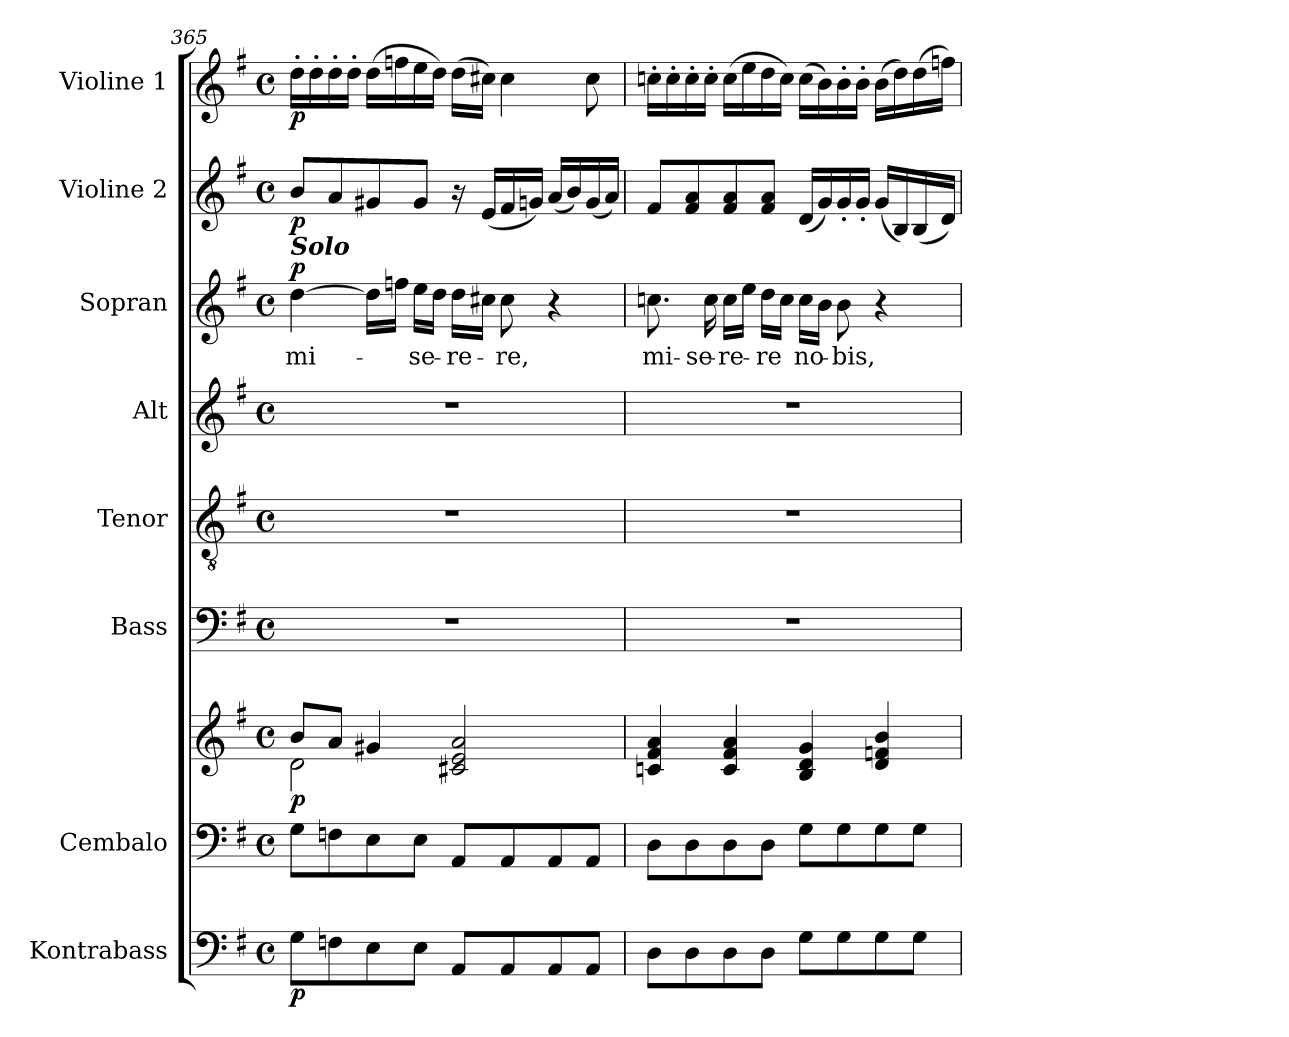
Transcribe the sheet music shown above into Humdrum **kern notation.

**kern	**dynam	**kern	**kern	**dynam	**kern	**kern	**kern	**kern	**text	**dynam	**kern	**dynam	**kern	**dynam
*part8	*part8	*part7	*part7	*part7	*part6	*part5	*part4	*part3	*part3	*part3	*part2	*part2	*part1	*part1
*staff9	*staff9	*staff8	*staff7	*staff7/8	*staff6	*staff5	*staff4	*staff3	*staff3	*staff3	*staff2	*staff2	*staff1	*staff1
*I"Kontrabass	*	*I"Cembalo	*	*	*I"Bass	*I"Tenor	*I"Alt	*I"Sopran	*	*	*I"Violine 2	*	*I"Violine 1	*
*I'Kb.	*	*I'Cemb.	*	*	*I'B.	*I'T.	*I'A.	*I'S.	*	*	*I'Vl. 2	*	*I'Vl. 1	*
!!LO:PB:g=z
*clefF4	*	*clefF4	*clefG2	*	*clefF4	*clefGv2	*clefG2	*clefG2	*	*	*clefG2	*	*clefG2	*
*ITrd7c12	*	*	*	*	*	*	*	*	*	*	*	*	*	*
*k[f#]	*	*k[f#]	*k[f#]	*	*k[f#]	*k[f#]	*k[f#]	*k[f#]	*	*	*k[f#]	*	*k[f#]	*
*G:	*	*G:	*G:	*	*G:	*G:	*G:	*G:	*	*	*G:	*	*G:	*
*M4/4	*	*M4/4	*M4/4	*	*M4/4	*M4/4	*M4/4	*M4/4	*	*	*M4/4	*	*M4/4	*
*met(c)	*	*met(c)	*met(c)	*	*met(c)	*met(c)	*met(c)	*met(c)	*	*	*met(c)	*	*met(c)	*
=365	=365	=365	=365	=365	=365	=365	=365	=365	=365	=365	=365	=365	=365	=365
*	*	*	*^	*	*	*	*	*	*	*	*	*	*	*
!	!	!	!	!	!	!	!	!	!LO:TX:a:Bi:t=Solo	!	!	!	!	!	!
!	!LO:DY:b	!	!	!	!LO:DY:b	!	!	!	!	!LO:LY:b	!LO:DY:a	!	!LO:DY:b	!	!LO:DY:b
8GG\L	p	8G\L	8b/L	2d\	p	1r	1r	1r	[4dd\	mi-	p	8b/L	p	16dd'>\LL	p
.	.	.	.	.	.	.	.	.	.	.	.	.	.	16dd'>\	.
8FFn\	.	8Fn\	8a/J	.	.	.	.	.	.	.	.	8a/	.	16dd'>\	.
.	.	.	.	.	.	.	.	.	.	.	.	.	.	16dd'>\JJ	.
8EE\	.	8E\	4g#X/	.	.	.	.	.	16dd\LL]	.	.	8g#X/	.	(>16dd\LL	.
.	.	.	.	.	.	.	.	.	16ffn\JJ	.	.	.	.	16ffn\	.
!	!	!	!	!	!	!	!	!	!	!LO:LY:b	!	!	!	!	!
8EE\J	.	8E\J	.	.	.	.	.	.	16ee\LL	-se-	.	8g#/J	.	16ee\	.
.	.	.	.	.	.	.	.	.	16dd\JJ	.	.	.	.	16dd\JJ)	.
!	!	!	!	!	!	!	!	!	!	!LO:LY:b	!	!	!	!	!
8AAA/L	.	8AA/L	2c#X/ 2e/ 2a/	2ryy	.	.	.	.	16dd\LL	-re-	.	16r	.	(>16dd\LL	.
.	.	.	.	.	.	.	.	.	16cc#X\JJ	.	.	(<16e/LL	.	16cc#X\JJ)	.
!	!	!	!	!	!	!	!	!	!	!LO:LY:b	!	!	!	!	!
8AAA/	.	8AA/	.	.	.	.	.	.	8cc#\	-re,	.	16f#/	.	4cc#\	.
.	.	.	.	.	.	.	.	.	.	.	.	16gn/JJ)	.	.	.
8AAA/	.	8AA/	.	.	.	.	.	.	4r	.	.	(<16a/LL	.	.	.
.	.	.	.	.	.	.	.	.	.	.	.	16b/)	.	.	.
8AAA/J	.	8AA/J	.	.	.	.	.	.	.	.	.	(<16g/	.	8cc#\	.
.	.	.	.	.	.	.	.	.	.	.	.	16a/JJ)	.	.	.
*	*	*	*v	*v	*	*	*	*	*	*	*	*	*	*	*
=366	=366	=366	=366	=366	=366	=366	=366	=366	=366	=366	=366	=366	=366	=366
!	!	!	!	!	!	!	!	!	!LO:LY:b	!	!	!	!	!
8DD\L	.	8D\L	4cn/ 4f#/ 4a/	.	1r	1r	1r	8.ccn\	mi-	.	8f#/L	.	16ccn'>\LL	.
.	.	.	.	.	.	.	.	.	.	.	.	.	16cc'>\	.
8DD\	.	8D\	.	.	.	.	.	.	.	.	8f#/ 8a/	.	16cc'>\	.
!	!	!	!	!	!	!	!	!	!LO:LY:b	!	!	!	!	!
.	.	.	.	.	.	.	.	16cc\	-se-	.	.	.	16cc'>\JJ	.
!	!	!	!	!	!	!	!	!	!LO:LY:b	!	!	!	!	!
8DD\	.	8D\	4c/ 4f#/ 4a/	.	.	.	.	16cc\LL	-re-	.	8f#/ 8a/	.	(>16cc\LL	.
.	.	.	.	.	.	.	.	16ee\JJ	.	.	.	.	16ee\	.
!	!	!	!	!	!	!	!	!	!LO:LY:b	!	!	!	!	!
8DD\J	.	8D\J	.	.	.	.	.	16dd\LL	-re	.	8f#/ 8a/J	.	16dd\	.
.	.	.	.	.	.	.	.	16cc\JJ	.	.	.	.	16cc\JJ)	.
!	!	!	!	!	!	!	!	!	!LO:LY:b	!	!	!	!	!
8GG\L	.	8G\L	4B/ 4d/ 4g/	.	.	.	.	16cc\LL	no-	.	(<16d/LL	.	(>16cc\LL	.
.	.	.	.	.	.	.	.	16b\JJ	.	.	16g/)	.	16b\)	.
!	!	!	!	!	!	!	!	!	!LO:LY:b	!	!	!	!	!
8GG\	.	8G\	.	.	.	.	.	8b\	-bis,	.	16g'</	.	16b'>\	.
.	.	.	.	.	.	.	.	.	.	.	16g'</JJ	.	16b'>\JJ	.
8GG\	.	8G\	4d/ 4fn/ 4b/	.	.	.	.	4r	.	.	(<16g/LL	.	(>16b\LL	.
.	.	.	.	.	.	.	.	.	.	.	16B/)	.	16dd\)	.
8GG\J	.	8G\J	.	.	.	.	.	.	.	.	(<16B/	.	(>16dd\	.
.	.	.	.	.	.	.	.	.	.	.	16d/JJ)	.	16ffn\JJ)	.
=	=	=	=	=	=	=	=	=	=	=	=	=	=	=
*-	*-	*-	*-	*-	*-	*-	*-	*-	*-	*-	*-	*-	*-	*-
